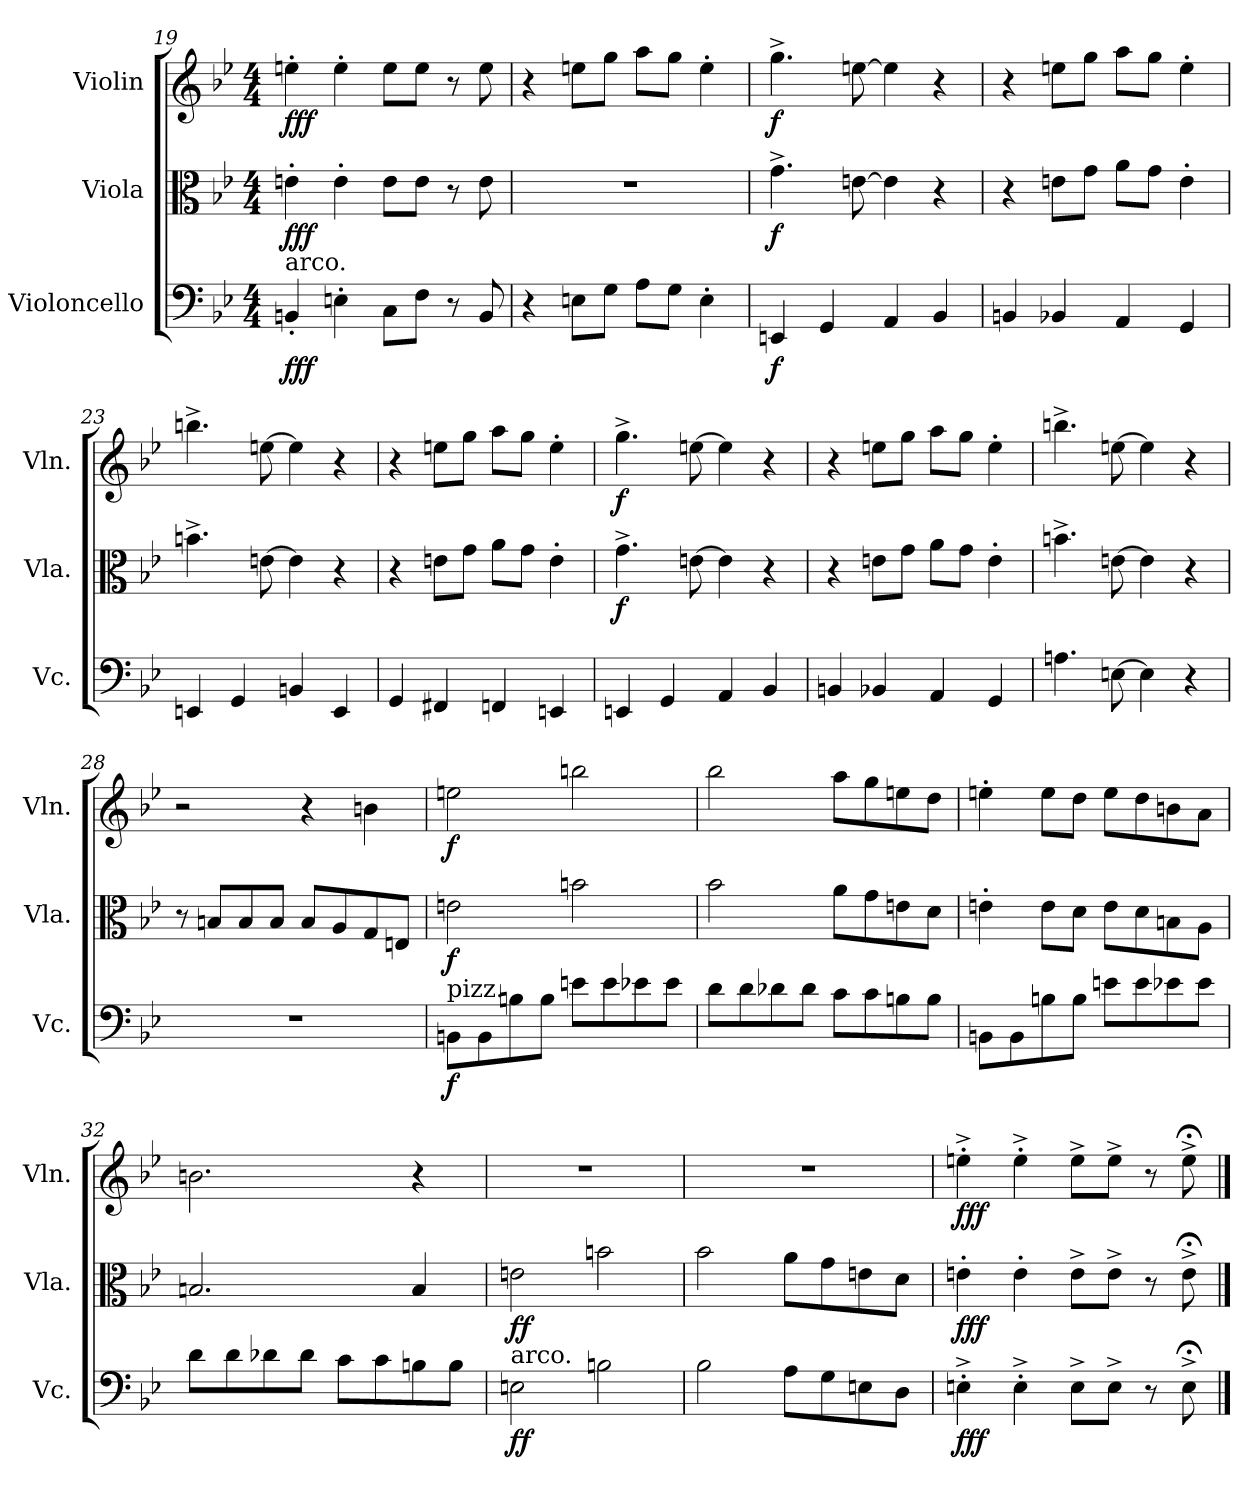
**kern	**dynam	**kern	**dynam	**kern	**dynam
*part3	*part3	*part2	*part2	*part1	*part1
*staff3	*staff3	*staff2	*staff2	*staff1	*staff1
*I"Violoncello	*	*I"Viola	*	*I"Violin	*
*I'Vc.	*	*I'Vla.	*	*I'Vln.	*
*clefF4	*	*clefC3	*	*clefG2	*
*k[b-e-]	*	*k[b-e-]	*	*k[b-e-]	*
*M4/4	*	*M4/4	*	*M4/4	*
=19	=19	=19	=19	=19	=19
!LO:TX:a:t=arco.	!	!	!	!	!
!	!LO:DY:b	!	!LO:DY:b	!	!LO:DY:b
4BBn'/	fff	4en'\	fff	4een'\	fff
4En'\	.	4e'\	.	4ee'\	.
8C\L	.	8e\L	.	8ee\L	.
8F\J	.	8e\J	.	8ee\J	.
8r	.	8r	.	8r	.
8BB/	.	8e\	.	8ee\	.
=20	=20	=20	=20	=20	=20
4r	.	1r	.	4r	.
8En\L	.	.	.	8een\L	.
8G\J	.	.	.	8gg\J	.
8A\L	.	.	.	8aa\L	.
8G\J	.	.	.	8gg\J	.
4E'\	.	.	.	4ee'\	.
!!LO:LB:g=z
=21	=21	=21	=21	=21	=21
!	!LO:DY:b	!	!LO:DY:b	!	!LO:DY:b
4EEn/	f	4.g^\	f	4.gg^\	f
4GG/	.	.	.	.	.
.	.	[8en\	.	[8een\	.
4AA/	.	4e\]	.	4ee\]	.
4BB-/	.	4r	.	4r	.
=22	=22	=22	=22	=22	=22
4BBn/	.	4r	.	4r	.
4BB-X/	.	8en\L	.	8een\L	.
.	.	8g\J	.	8gg\J	.
4AA/	.	8a\L	.	8aa\L	.
.	.	8g\J	.	8gg\J	.
4GG/	.	4e'\	.	4ee'\	.
=23	=23	=23	=23	=23	=23
4EEn/	.	4.bn^\	.	4.bbn^\	.
4GG/	.	.	.	.	.
.	.	[8en\	.	[8een\	.
4BBn/	.	4e\]	.	4ee\]	.
4EE/	.	4r	.	4r	.
=24	=24	=24	=24	=24	=24
4GG/	.	4r	.	4r	.
4FF#X/	.	8en\L	.	8een\L	.
.	.	8g\J	.	8gg\J	.
4FFn/	.	8a\L	.	8aa\L	.
.	.	8g\J	.	8gg\J	.
4EEn/	.	4e'\	.	4ee'\	.
!!LO:LB:g=z
=25	=25	=25	=25	=25	=25
!	!	!	!LO:DY:b	!	!LO:DY:b
4EEn/	.	4.g^\	f	4.gg^\	f
4GG/	.	.	.	.	.
.	.	[8en\	.	[8een\	.
4AA/	.	4e\]	.	4ee\]	.
4BB-/	.	4r	.	4r	.
=26	=26	=26	=26	=26	=26
4BBn/	.	4r	.	4r	.
4BB-X/	.	8en\L	.	8een\L	.
.	.	8g\J	.	8gg\J	.
4AA/	.	8a\L	.	8aa\L	.
.	.	8g\J	.	8gg\J	.
4GG/	.	4e'\	.	4ee'\	.
=27	=27	=27	=27	=27	=27
4.An\	.	4.bn^\	.	4.bbn^\	.
[8En\	.	[8en\	.	[8een\	.
4E\]	.	4e\]	.	4ee\]	.
4r	.	4r	.	4r	.
=28	=28	=28	=28	=28	=28
1r	.	8r	.	2r	.
.	.	8Bn/L	.	.	.
.	.	8B/	.	.	.
.	.	8B/J	.	.	.
.	.	8B/L	.	4r	.
.	.	8A/	.	.	.
.	.	8G/	.	4bn\	.
.	.	8En/J	.	.	.
!!LO:LB:g=z
=29	=29	=29	=29	=29	=29
!LO:TX:a:t=pizz.	!	!	!	!	!
!	!LO:DY:b	!	!LO:DY:b	!	!LO:DY:b
8BBn\L	f	2en\	f	2een\	f
8BB\	.	.	.	.	.
8Bn\	.	.	.	.	.
8B\J	.	.	.	.	.
8en\L	.	2bn\	.	2bbn\	.
8e\	.	.	.	.	.
8e-X\	.	.	.	.	.
8e-\J	.	.	.	.	.
=30	=30	=30	=30	=30	=30
8d\L	.	2b-\	.	2bb-\	.
8d\	.	.	.	.	.
8d-X\	.	.	.	.	.
8d-\J	.	.	.	.	.
8c\L	.	8a\L	.	8aa\L	.
8c\	.	8g\	.	8gg\	.
8Bn\	.	8en\	.	8een\	.
8B\J	.	8d\J	.	8dd\J	.
=31	=31	=31	=31	=31	=31
8BBn\L	.	4en'\	.	4een'\	.
8BB\	.	.	.	.	.
8Bn\	.	8e\L	.	8ee\L	.
8B\J	.	8d\J	.	8dd\J	.
8en\L	.	8e\L	.	8ee\L	.
8e\	.	8d\	.	8dd\	.
8e-X\	.	8Bn\	.	8bn\	.
8e-\J	.	8A\J	.	8a\J	.
!!LO:PB:g=z
=32	=32	=32	=32	=32	=32
8d\L	.	2.Bn/	.	2.bn\	.
8d\	.	.	.	.	.
8d-X\	.	.	.	.	.
8d-\J	.	.	.	.	.
8c\L	.	.	.	.	.
8c\	.	.	.	.	.
8Bn\	.	4B/	.	4r	.
8B\J	.	.	.	.	.
=33	=33	=33	=33	=33	=33
!LO:TX:a:t=arco.	!	!	!	!	!
!	!LO:DY:b	!	!LO:DY:b	!	!
2En\	ff	2en\	ff	1r	.
2Bn\	.	2bn\	.	.	.
=34	=34	=34	=34	=34	=34
2B-\	.	2b-\	.	1r	.
8A\L	.	8a\L	.	.	.
8G\	.	8g\	.	.	.
8En\	.	8en\	.	.	.
8D\J	.	8d\J	.	.	.
=35	=35	=35	=35	=35	=35
!	!LO:DY:b	!	!LO:DY:b	!	!LO:DY:b
4En'^\	fff	4en'\	fff	4een'^\	fff
4E'^\	.	4e'\	.	4ee'^\	.
8E^\L	.	8e^\L	.	8ee^\L	.
8E^\J	.	8e^\J	.	8ee^\J	.
8r	.	8r	.	8r	.
8E;<^\	.	8e;<^\	.	8ee;<^\	.
==	==	==	==	==	==
*-	*-	*-	*-	*-	*-
